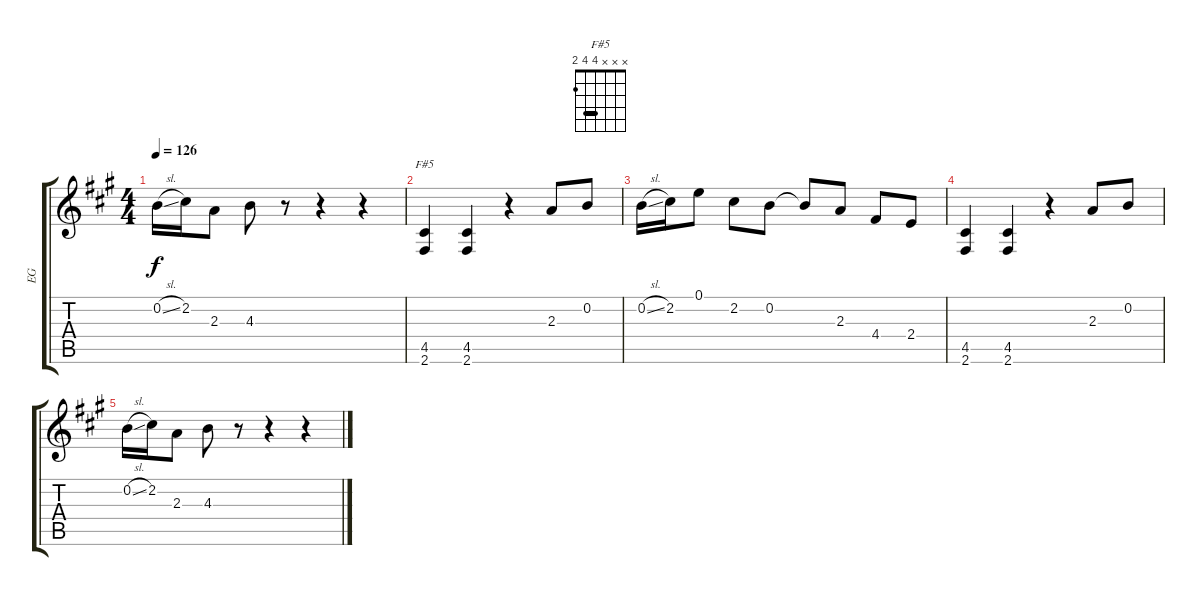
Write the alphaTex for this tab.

\track ("EG" "EG") {instrument distortionguitar}
\staff {score tabs}
\tuning (E4 B3 G3 D3 A2 E2) {hide}
\chord ("F#5" x x x 4 4 2) {barre 4}
\ts (4 4)
\tempo 126
\clef g2
\ks f#minor
0.2{sl}.16{dy f} 2.2.16 2.3.8 4.3.8 r.8 r.4 r.4 |
(4.5 2.6).4{ch "F#5"} (4.5 2.6).4 r.4 2.3.8 0.2.8 |
0.2{sl}.16 2.2.16 0.1.8 2.2.8 0.2.8 0.2{t}.8 2.3.8 4.4.8 2.4.8 |
(4.5 2.6).4 (4.5 2.6).4 r.4 2.3.8 0.2.8 |
0.2{sl}.16 2.2.16 2.3.8 4.3.8 r.8 r.4 r.4
